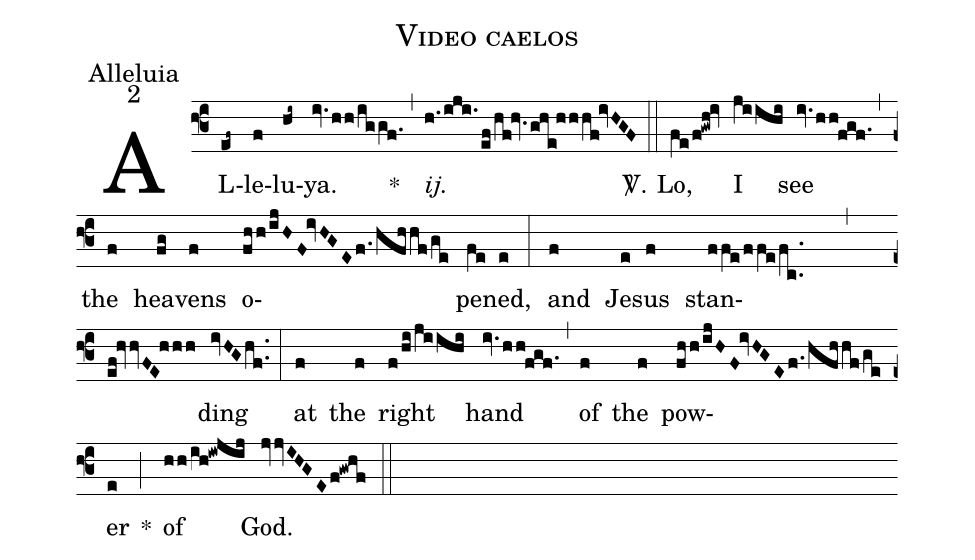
name:Video caelos;
office-part:Alleluia;
mode:2;
%%
(f3) AL(ef~)le(f)lu(hi~)ya.(iv./hh/iggf.1) *(,) <i>ij.</i>(h.1/iji.1/ef/hf!hv.0/ghe!hhhf!ivHGF) <sp>V/</sp>.(::) Lo,(fe/f!gwh!iv) I(jiihi) see(iv./hh!fgf.1) (,) the(f) hea(fg)vens(f) o(fhh/ijHF!ivHGE/f.1/hfhhf/ge)pe(fe)ned,(e) (:) and(f) Je(e)sus(f) stan(ffe/ffe/fc.. , ef!hvvFE!hhh)ding(ivHG/hf..) (:) at(f) the(f) right(f/hi/jiihi) hand(iv./hh!fgf.1) (,) of(f) the(f) pow(fhh/ijHF!ivHGEf.1/hfhhf/ge)er(e) *(;) of(hh/ih!iwjij) God.(jvvIHGE/f!gwhf) (::)
